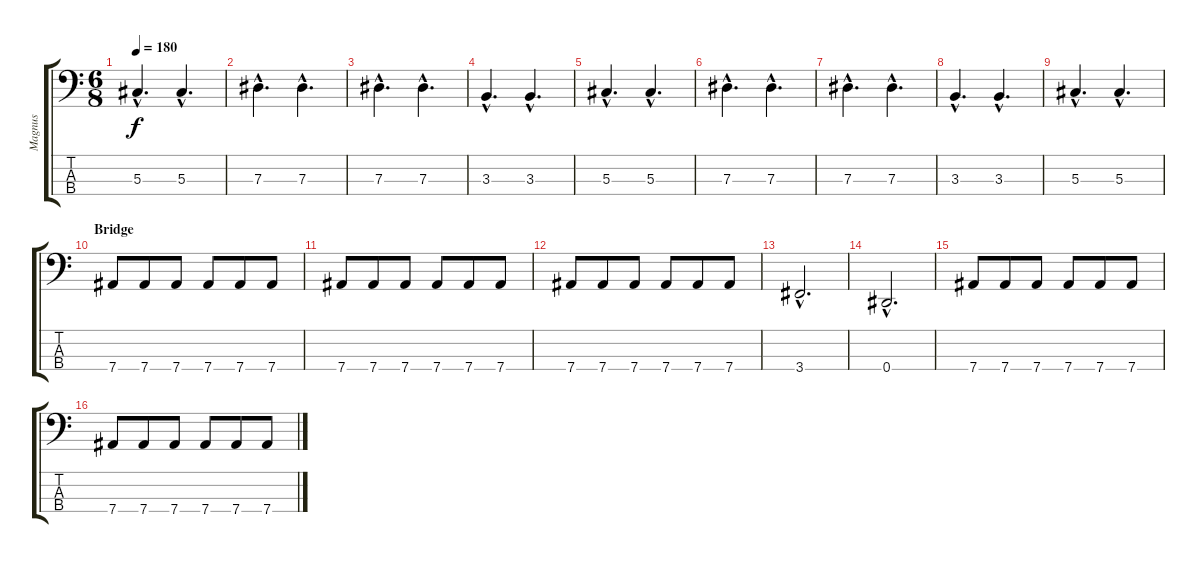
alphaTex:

\track ("Magnus" "Magnus") {instrument electricbassfinger}
\staff {score tabs}
\tuning (Gb2 Db2 Ab1 Eb1) {hide}
\ts (6 8)
\tempo 180
\clef f4
\ks c
5.3{hac}.4{d dy f} 5.3{hac}.4{d} |
7.3{hac}.4{d} 7.3{hac}.4{d} |
7.3{hac}.4{d} 7.3{hac}.4{d} |
3.3{hac}.4{d} 3.3{hac}.4{d} |
5.3{hac}.4{d} 5.3{hac}.4{d} |
7.3{hac}.4{d} 7.3{hac}.4{d} |
7.3{hac}.4{d} 7.3{hac}.4{d} |
3.3{hac}.4{d} 3.3{hac}.4{d} |
5.3{hac}.4{d} 5.3{hac}.4{d} |
\section ("" "Bridge")
7.4.8 7.4.8 7.4.8 7.4.8 7.4.8 7.4.8 |
7.4.8 7.4.8 7.4.8 7.4.8 7.4.8 7.4.8 |
7.4.8 7.4.8 7.4.8 7.4.8 7.4.8 7.4.8 |
3.4{hac}.2{d} |
0.4{hac}.2{d} |
7.4.8 7.4.8 7.4.8 7.4.8 7.4.8 7.4.8 |
7.4.8 7.4.8 7.4.8 7.4.8 7.4.8 7.4.8
